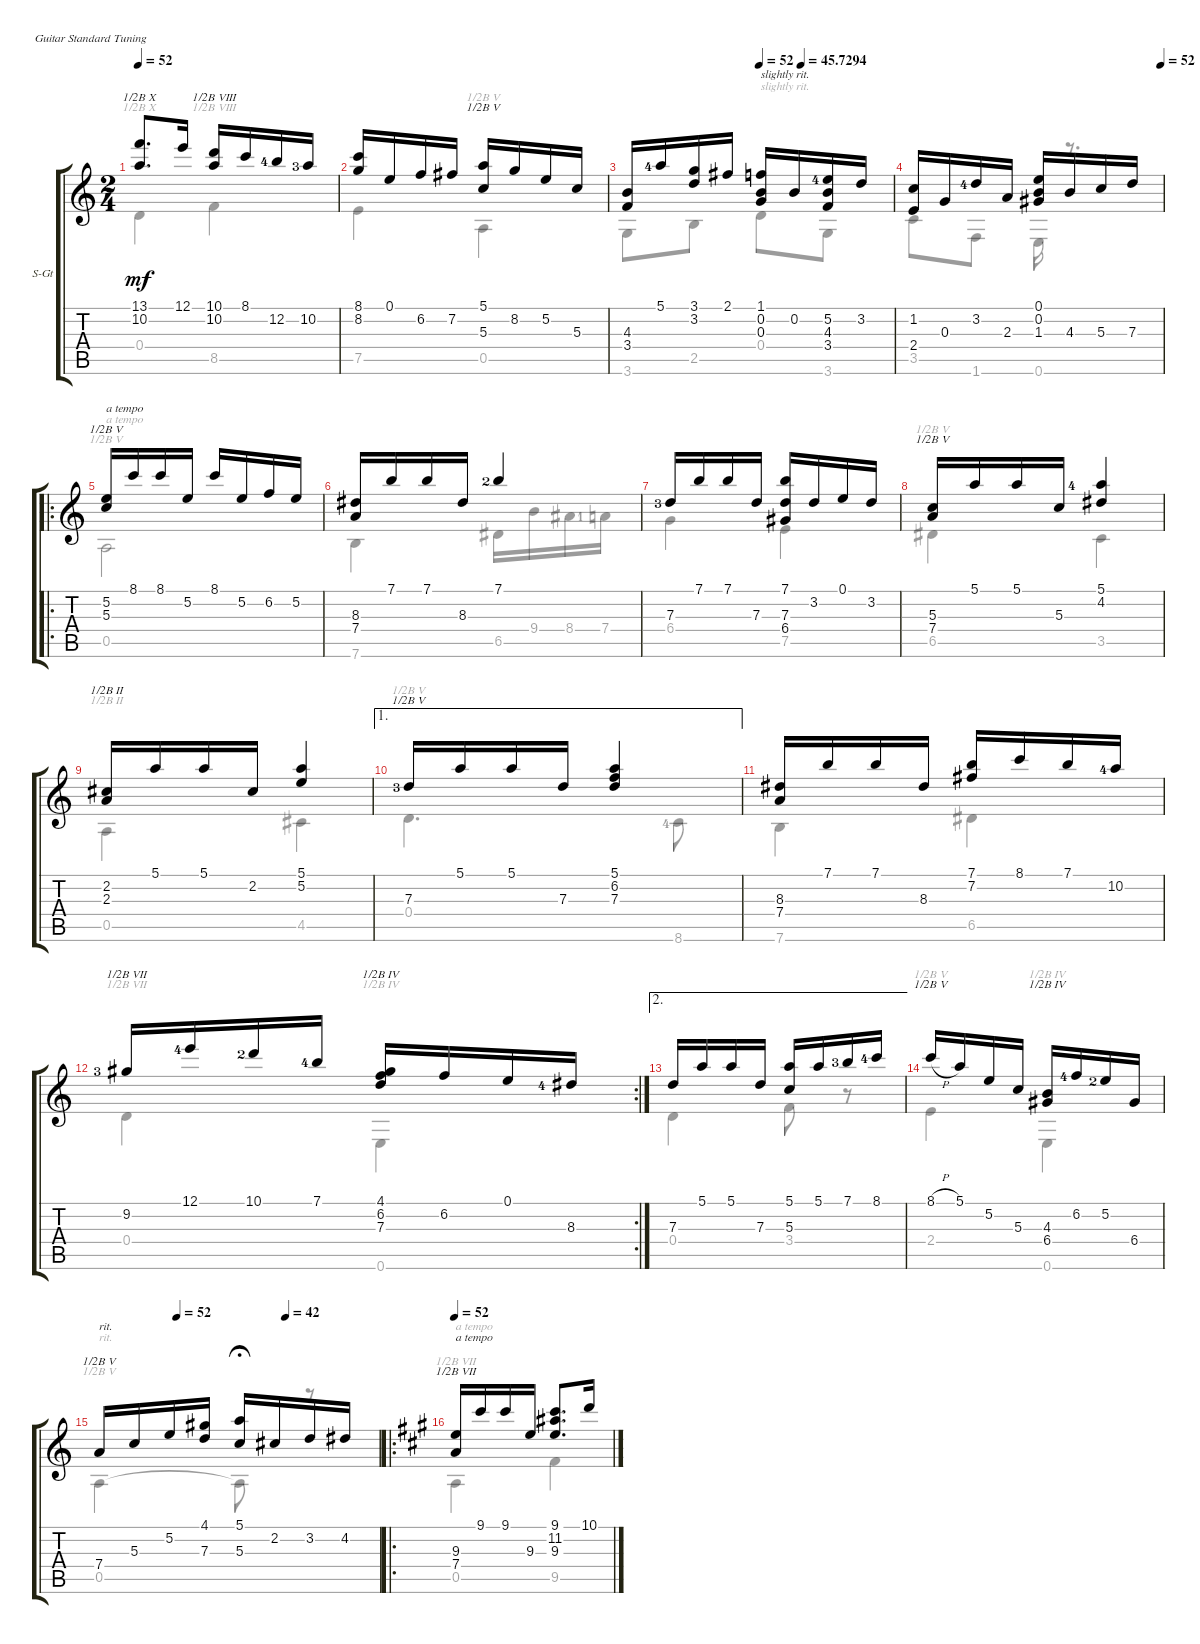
\defaultSystemsLayout 4
\bracketExtendMode groupsimilarinstruments
\firstSystemTrackNameOrientation horizontal
\otherSystemsTrackNameOrientation horizontal
\track ("Steel Guitar" "S-Gt") {instrument acousticguitarsteel}
\staff {score tabs}
\tuning (E4 B3 G3 D3 A2 E2)
\voice
\ts (2 4)
\tempo 52
\clef g2
\ks c
(13.1 10.2).8{d dy mf instrument acousticguitarsteel barre (10 half)} 12.1.16 (10.1 10.2).16{barre (8 half)} 8.1.16 12.2{lf 5}.16 10.2{lf 4}.16 |
(8.1 8.2).16 0.1.16 6.2.16 7.2.16 (5.1 5.3).16{barre (5 half)} 8.2.16 5.2.16 5.3.16 |
\tempo (52 0.5)
\tempo (45.7294 0.65625)
(4.3 3.4).16 5.1{lf 5}.16 (3.1 3.2).16 2.1.16 (1.1 0.2 0.3).16{txt "slightly rit."} 0.2.16 (5.2{lf 5} 4.3 3.4).16 3.2.16 |
\tempo (52 0.99375)
(1.2 2.4).16 0.3.16 3.2{lf 5}.16 2.3.16 (1.3 0.1 0.2).16 4.3.16 5.3.16 7.3.16 |
\ro
(5.2 5.3).16{txt "a tempo" barre (5 half)} 8.1.16 8.1.16 5.2.16 8.1.16 5.2.16 6.2.16 5.2.16 |
(8.3 7.4).16 7.1.16 7.1.16 8.3.16 7.1{lf 3}.4 |
7.3{lf 4}.16 7.1.16 7.1.16 7.3.16 (7.1 7.3 6.4).16 3.2.16 0.1.16 3.2.16 |
(5.3 7.4).16{barre (5 half)} 5.1.16 5.1.16 5.3.16 (5.1{lf 5} 4.2).4 |
(2.2 2.3).16{barre (2 half)} 5.1.16 5.1.16 2.2.16 (5.2 5.1).4 |
\ae 1
7.3{lf 4}.16{barre (5 half)} 5.1.16 5.1.16 7.3.16 (5.1 6.2 7.3).4 |
(8.3 7.4).16 7.1.16 7.1.16 8.3.16 (7.1 7.2).16 8.1.16 7.1.16 10.2{lf 5}.16 |
\rc 2
9.2{lf 4}.16{barre (7 half)} 12.1{lf 5}.16 10.1{lf 3}.16 7.1{lf 5}.16 (4.1 6.2 7.3).16{barre (4 half)} 6.2.16 0.1.16 8.3{lf 5}.16 |
\ae 2
7.3.16 5.1.16 5.1.16 7.3.16 (5.3 5.1).16 5.1.16 7.1{lf 4}.16 8.1{lf 5}.16 |
8.1{h}.16{barre (5 half)} 5.1.16 5.2.16 5.3.16 (4.3 6.4).16{barre (4 half)} 6.2{lf 5}.16 5.2{lf 3}.16 6.4.16 |
\tempo (52 0.28125)
\tempo (42 0.66875)
7.4.16{txt "rit." barre (5 half)} 5.3.16 5.2.16 (4.1 7.3).16 (5.3 5.1).16{fermata (medium 0.44)} 2.2.16 3.2.16 4.2.16 |
\ro
\tempo 52
\ks a
(9.3 7.4).16{txt "a tempo" barre (7 half)} 9.1.16 9.1.16 9.3.16 (9.1 11.2 9.3).8{d} 10.1.16
\voice
\clef g2
\ottava regular
\simile none
\ks c
0.4.4{dy mf barre (10 half)} 8.5.4{barre (8 half)} |
7.5.4 0.5.4{barre (5 half)} |
3.6.8 2.5.8 0.4.8{txt "slightly rit."} 3.6.8 |
3.5.8 1.6.8 0.6.16 r.8{d} |
0.5.2{txt "a tempo" barre (5 half)} |
7.6.4 6.5.16 9.4.16 8.4.16 7.4{lf 2}.16 |
6.4.4 7.5.4 |
6.5.4{barre (5 half)} 3.5.4 |
0.5.4{barre (2 half)} 4.5.4 |
0.4.4{d barre (5 half)} 8.6{lf 5}.8 |
7.6.4 6.5.4 |
0.4.4{barre (7 half)} 0.6.4{barre (4 half)} |
0.4.4 3.4.8 r.8 |
2.4.4{barre (5 half)} 0.6.4{barre (4 half)} |
0.5.4{txt "rit." barre (5 half)} 0.5{t}.8{fermata (medium 0.44)} r.8 |
\ks a
0.5.4{txt "a tempo" barre (7 half)} 9.5.4
